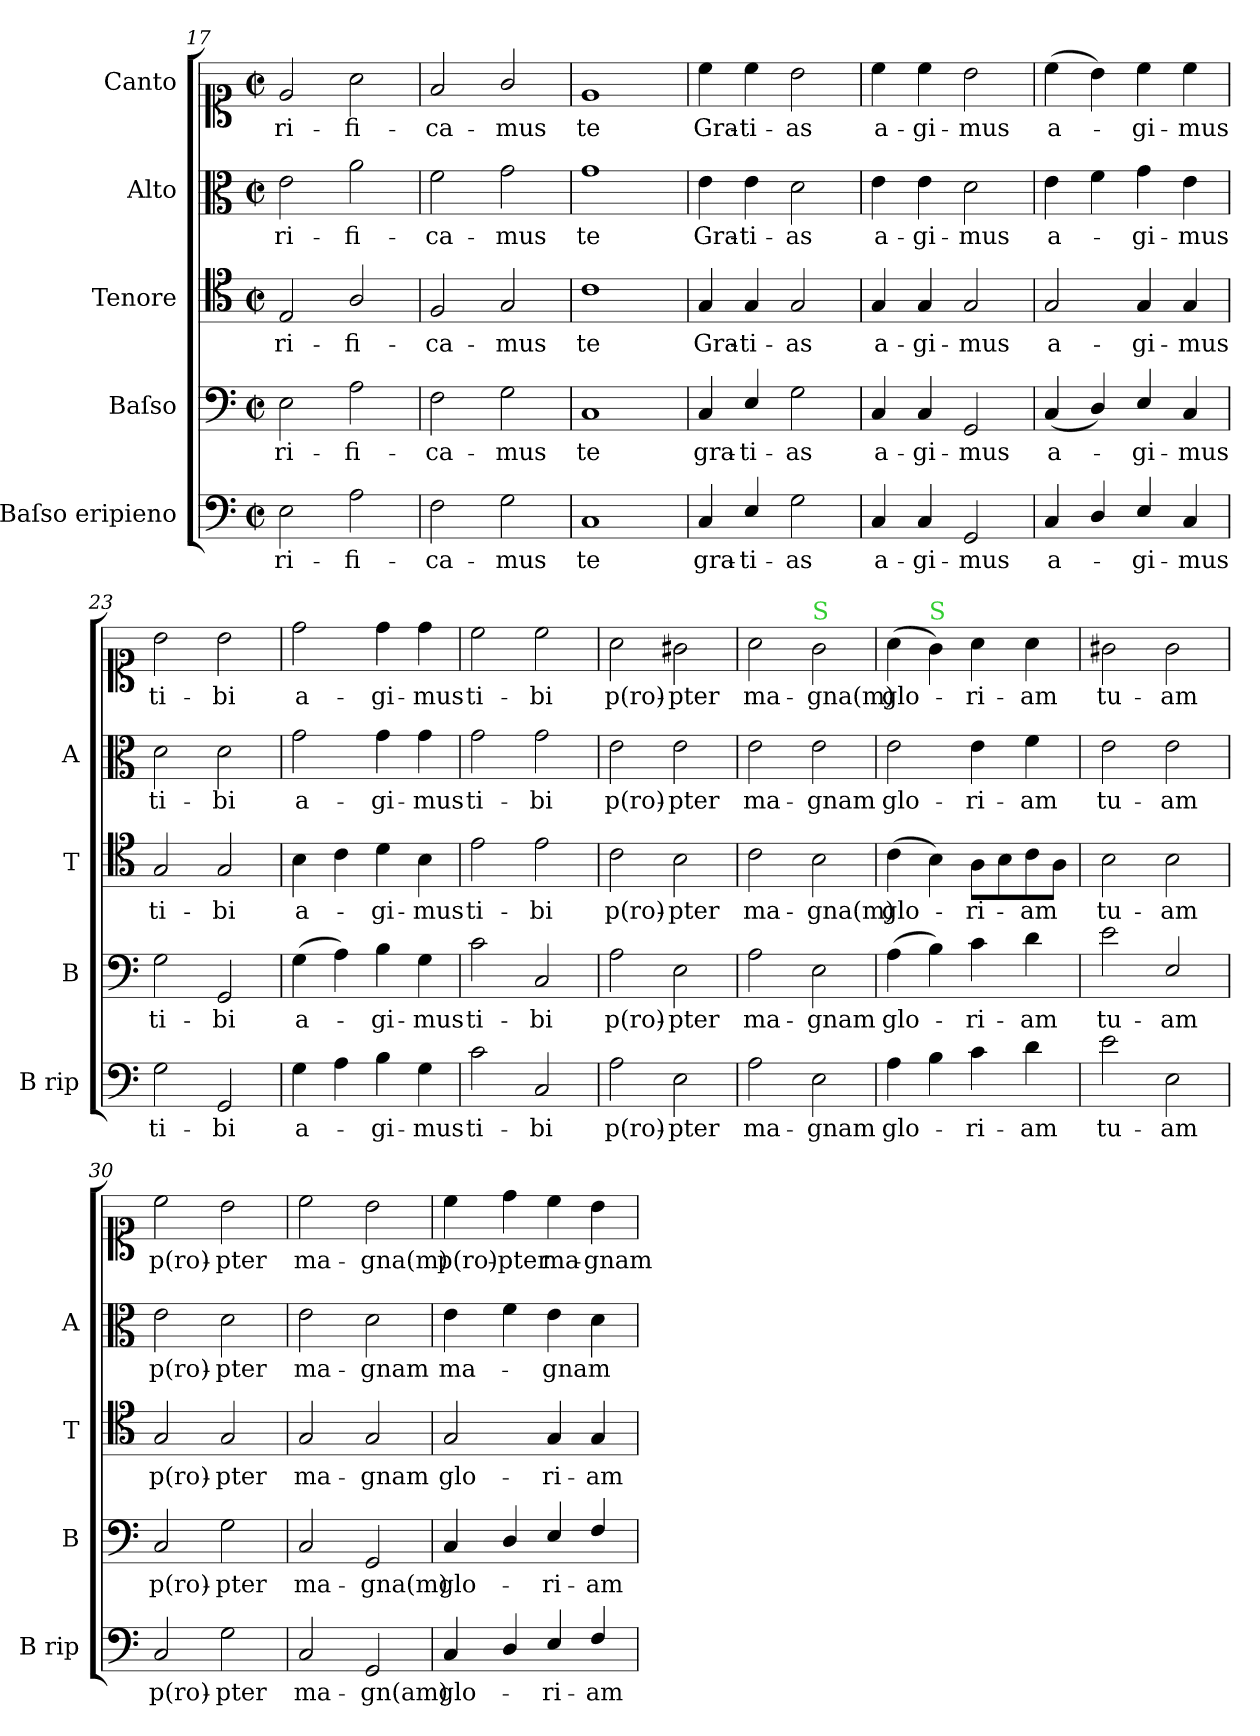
**kern	**text	**kern	**text	**kern	**text	**kern	**text	**kern	**text
*part5	*part5	*part4	*part4	*part3	*part3	*part2	*part2	*part1	*part1
*staff5	*staff5	*staff4	*staff4	*staff3	*staff3	*staff2	*staff2	*staff1	*staff1
*I"Baſso eripieno	*	*I"Baſso	*	*I"Tenore	*	*I"Alto	*	*I"Canto	*
*I'B rip	*	*I'B	*	*I'T	*	*I'A	*	*	*
*clefF4	*	*clefF4	*	*clefC4	*	*clefC3	*	*clefC1	*
*k[]	*	*k[]	*	*k[]	*	*k[]	*	*k[]	*
*M2/2	*	*M2/2	*	*M2/2	*	*M2/2	*	*M2/2	*
*met(c|)	*	*met(c|)	*	*met(c|)	*	*met(c|)	*	*met(c|)	*
=17	=17	=17	=17	=17	=17	=17	=17	=17	=17
2E\	-ri-	2E\	-ri-	2E/	-ri-	2e\	-ri-	2e/	-ri-
2A\	-fi-	2A\	-fi-	2A/	-fi-	2a\	-fi-	2a\	-fi-
=18	=18	=18	=18	=18	=18	=18	=18	=18	=18
2F\	-ca-	2F\	-ca-	2F/	-ca-	2f\	-ca-	2f/	-ca-
2G\	-mus	2G\	-mus	2G/	-mus	2g\	-mus	2g/	-mus
=19	=19	=19	=19	=19	=19	=19	=19	=19	=19
1C	te	1C	te	1c	te	1g	te	1e	te
=20	=20	=20	=20	=20	=20	=20	=20	=20	=20
4C/	gra-	4C/	gra-	4G/	Gra-	4e\	Gra-	4cc\	Gra-
4E/	-ti-	4E/	-ti-	4G/	-ti-	4e\	-ti-	4cc\	-ti-
2G\	-as	2G\	-as	2G/	-as	2d\	-as	2b\	-as
=21	=21	=21	=21	=21	=21	=21	=21	=21	=21
4C/	a-	4C/	a-	4G/	a-	4e\	a-	4cc\	a-
4C/	-gi-	4C/	-gi-	4G/	-gi-	4e\	-gi-	4cc\	-gi-
2GG/	-mus	2GG/	-mus	2G/	-mus	2d\	-mus	2b\	-mus
=22	=22	=22	=22	=22	=22	=22	=22	=22	=22
4C/	a-	(4C/	a-	2G/	a-	4e\	a-	(4cc\	a-
4D/	.	4D/)	.	.	.	4f\	.	4b\)	.
4E/	-gi-	4E/	-gi-	4G/	-gi-	4g\	-gi-	4cc\	-gi-
4C/	-mus	4C/	-mus	4G/	-mus	4e\	-mus	4cc\	-mus
=23	=23	=23	=23	=23	=23	=23	=23	=23	=23
2G\	ti-	2G\	ti-	2G/	ti-	2d\	ti-	2b\	ti-
2GG/	-bi	2GG/	-bi	2G/	-bi	2d\	-bi	2b\	-bi
=24	=24	=24	=24	=24	=24	=24	=24	=24	=24
4G\	a-	(4G\	a-	4B\	a-	2g\	a-	2dd\	a-
4A\	.	4A\)	.	4c\	.	.	.	.	.
4B\	-gi-	4B\	-gi-	4d\	-gi-	4g\	-gi-	4dd\	-gi-
4G\	-mus	4G\	-mus	4B\	-mus	4g\	-mus	4dd\	-mus
=25	=25	=25	=25	=25	=25	=25	=25	=25	=25
2c\	ti-	2c\	ti-	2e\	ti-	2g\	ti-	2cc\	ti-
2C/	-bi	2C/	-bi	2e\	-bi	2g\	-bi	2cc\	-bi
=26	=26	=26	=26	=26	=26	=26	=26	=26	=26
2A\	p(ro)-	2A\	p(ro)-	2c\	p(ro)-	2e\	p(ro)-	2a\	p(ro)-
2E\	-pter	2E\	-pter	2B\	-pter	2e\	-pter	2g#X\	-pter
=27	=27	=27	=27	=27	=27	=27	=27	=27	=27
2A\	ma-	2A\	ma-	2c\	ma-	2e\	ma-	2a\	ma-
!	!	!	!	!	!	!	!	!LO:TX:a:color=limegreen:t=S	!
2E\	-gnam	2E\	-gnam	2B\	-gna(m)	2e\	-gnam	2g\	-gna(m)
=28	=28	=28	=28	=28	=28	=28	=28	=28	=28
4A\	glo-	(4A\	glo-	(4c\	glo-	2e\	glo-	(4a\	glo-
!	!	!	!	!	!	!	!	!LO:TX:a:color=limegreen:t=S	!
4B\	.	4B\)	.	4B\)	.	.	.	4g\)	.
4c\	-ri-	4c\	-ri-	8A\L	-ri-	4e\	-ri-	4a\	-ri-
.	.	.	.	8B\	.	.	.	.	.
4d\	-am	4d\	-am	8c\	-am	4f\	-am	4a\	-am
.	.	.	.	8A\J	.	.	.	.	.
=29	=29	=29	=29	=29	=29	=29	=29	=29	=29
2e\	tu-	2e\	tu-	2B\	tu-	2e\	tu-	2g#X\	tu-
2E\	-am	2E/	-am	2B\	-am	2e\	-am	2g#\	-am
=30	=30	=30	=30	=30	=30	=30	=30	=30	=30
2C/	p(ro)-	2C/	p(ro)-	2G/	p(ro)-	2e\	p(ro)-	2cc\	p(ro)-
2G\	-pter	2G\	-pter	2G/	-pter	2d\	-pter	2b\	-pter
=31	=31	=31	=31	=31	=31	=31	=31	=31	=31
2C/	ma-	2C/	ma-	2G/	ma-	2e\	ma-	2cc\	ma-
2GG/	-gn(am)	2GG/	-gna(m)	2G/	-gnam	2d\	-gnam	2b\	-gna(m)
=32	=32	=32	=32	=32	=32	=32	=32	=32	=32
!	!	!	!	!	!	!	!	!	!LO:LY:i
4C/	glo-	4C/	glo-	2G/	glo-	4e\	ma-	4cc\	p(ro)-
!	!	!	!	!	!	!	!	!	!LO:LY:i
4D/	.	4D/	.	.	.	4f\	.	4dd\	-pter
!	!	!	!	!	!	!	!	!	!LO:LY:i
4E/	-ri-	4E/	-ri-	4G/	-ri-	4e\	-gnam	4cc\	ma-
!	!	!	!	!	!	!	!	!	!LO:LY:i
4F/	-am	4F/	-am	4G/	-am	4d\	.	4b\	-gnam
=	=	=	=	=	=	=	=	=	=
*-	*-	*-	*-	*-	*-	*-	*-	*-	*-
